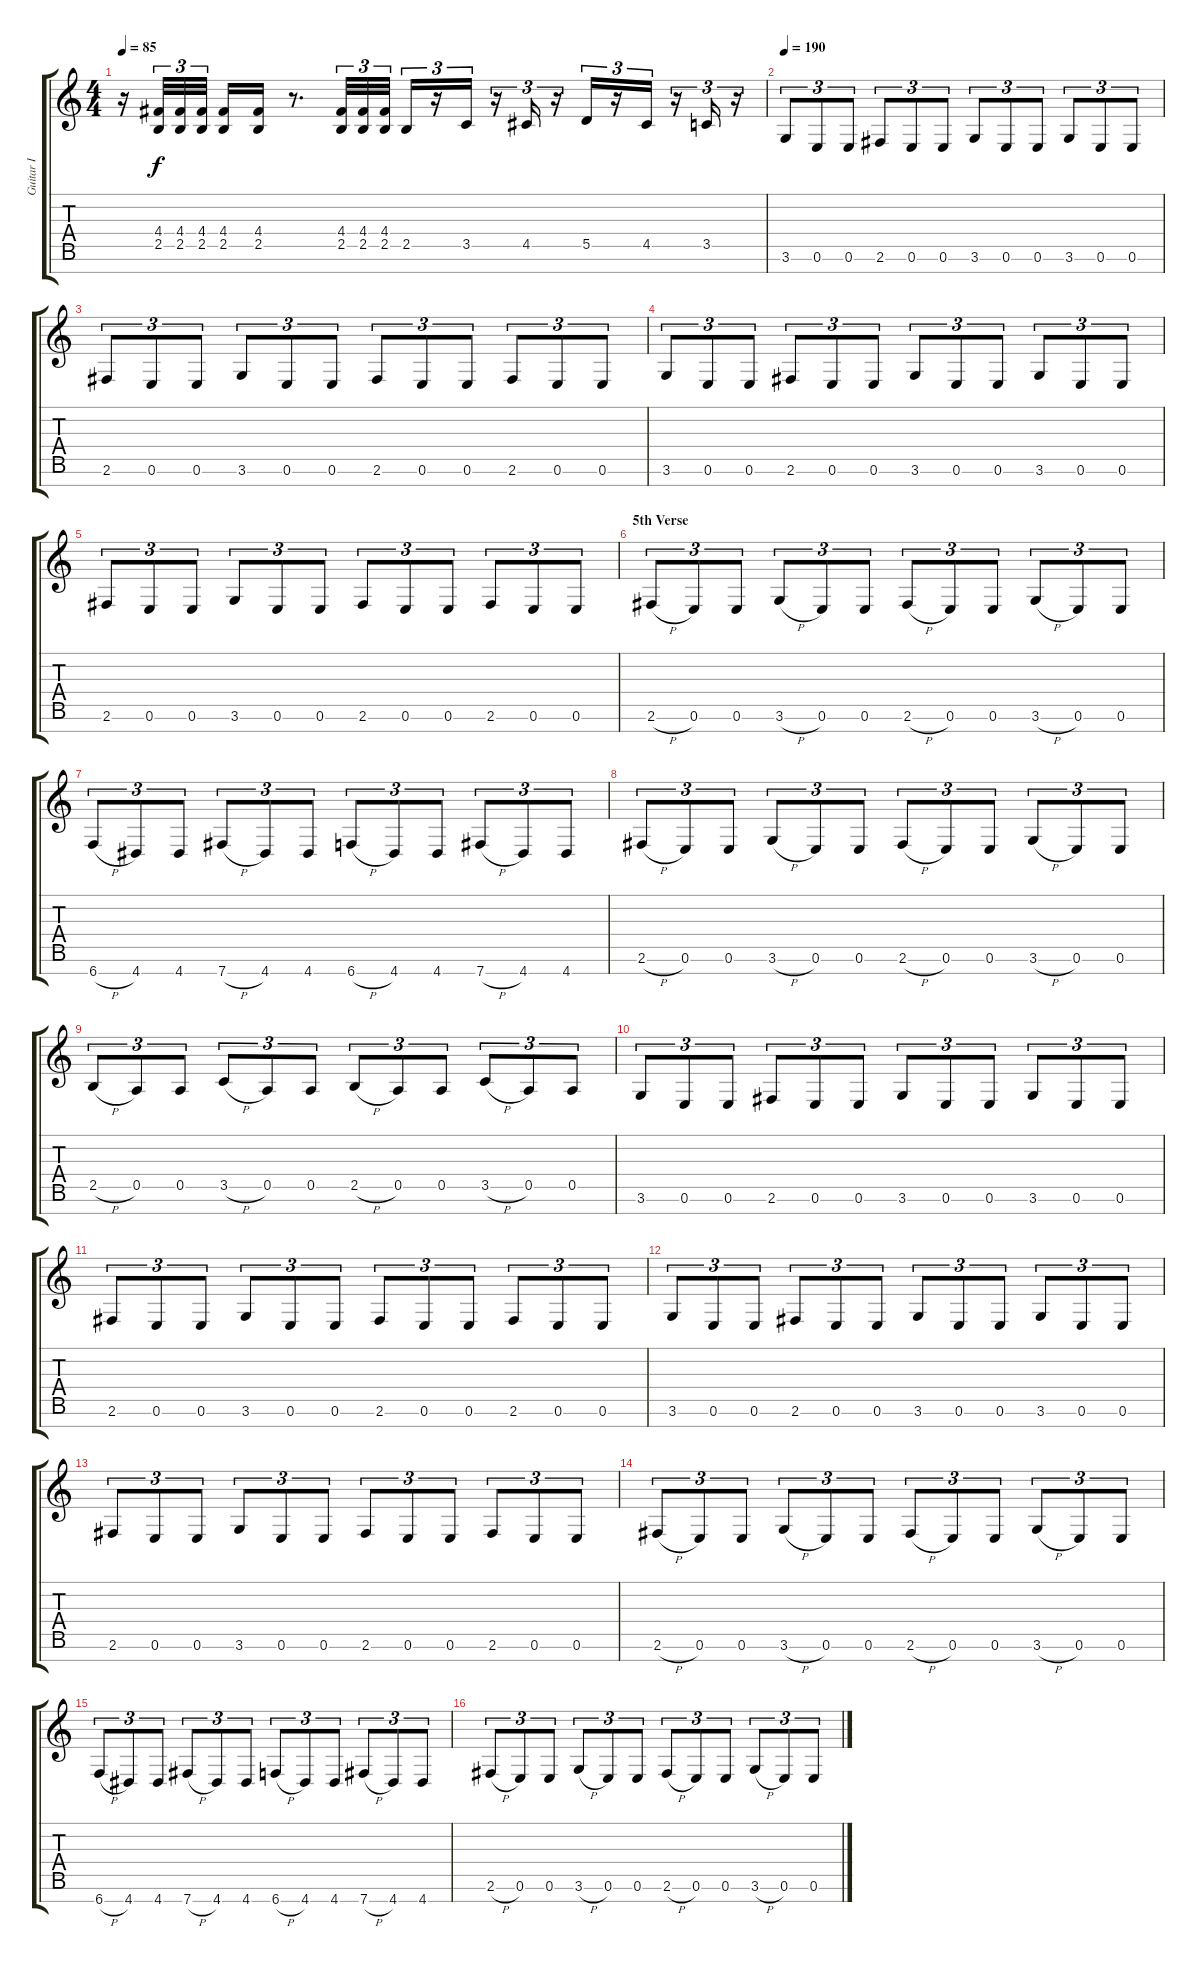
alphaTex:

\track ("Guitar I" "Guitar I") {instrument distortionguitar}
\staff {score tabs}
\tuning (E4 B3 G3 D3 A2 E2 B1) {hide}
\ts (4 4)
\tempo 85
\clef g2
\ks c
r.16{dy f} (4.4 2.5).32{tu (3 2)} (4.4 2.5).32{tu (3 2)} (4.4 2.5).32{tu (3 2)} (4.4 2.5).16 (4.4 2.5).16 r.8{d} (4.4 2.5).32{tu (3 2)} (4.4 2.5).32{tu (3 2)} (4.4 2.5).32{tu (3 2)} 2.5.16{tu (3 2)} r.16{tu (3 2)} 3.5.16{tu (3 2)} r.16{tu (3 2)} 4.5.16{tu (3 2)} r.16{tu (3 2)} 5.5.16{tu (3 2)} r.16{tu (3 2)} 4.5.16{tu (3 2)} r.16{tu (3 2)} 3.5.16{tu (3 2)} r.16{tu (3 2)} |
\tempo 190
3.6.8{tu (3 2)} 0.6.8{tu (3 2)} 0.6.8{tu (3 2)} 2.6.8{tu (3 2)} 0.6.8{tu (3 2)} 0.6.8{tu (3 2)} 3.6.8{tu (3 2)} 0.6.8{tu (3 2)} 0.6.8{tu (3 2)} 3.6.8{tu (3 2)} 0.6.8{tu (3 2)} 0.6.8{tu (3 2)} |
2.6.8{tu (3 2)} 0.6.8{tu (3 2)} 0.6.8{tu (3 2)} 3.6.8{tu (3 2)} 0.6.8{tu (3 2)} 0.6.8{tu (3 2)} 2.6.8{tu (3 2)} 0.6.8{tu (3 2)} 0.6.8{tu (3 2)} 2.6.8{tu (3 2)} 0.6.8{tu (3 2)} 0.6.8{tu (3 2)} |
3.6.8{tu (3 2)} 0.6.8{tu (3 2)} 0.6.8{tu (3 2)} 2.6.8{tu (3 2)} 0.6.8{tu (3 2)} 0.6.8{tu (3 2)} 3.6.8{tu (3 2)} 0.6.8{tu (3 2)} 0.6.8{tu (3 2)} 3.6.8{tu (3 2)} 0.6.8{tu (3 2)} 0.6.8{tu (3 2)} |
2.6.8{tu (3 2)} 0.6.8{tu (3 2)} 0.6.8{tu (3 2)} 3.6.8{tu (3 2)} 0.6.8{tu (3 2)} 0.6.8{tu (3 2)} 2.6.8{tu (3 2)} 0.6.8{tu (3 2)} 0.6.8{tu (3 2)} 2.6.8{tu (3 2)} 0.6.8{tu (3 2)} 0.6.8{tu (3 2)} |
\section ("" "5th Verse")
2.6{h}.8{tu (3 2)} 0.6.8{tu (3 2)} 0.6.8{tu (3 2)} 3.6{h}.8{tu (3 2)} 0.6.8{tu (3 2)} 0.6.8{tu (3 2)} 2.6{h}.8{tu (3 2)} 0.6.8{tu (3 2)} 0.6.8{tu (3 2)} 3.6{h}.8{tu (3 2)} 0.6.8{tu (3 2)} 0.6.8{tu (3 2)} |
6.7{h}.8{tu (3 2)} 4.7.8{tu (3 2)} 4.7.8{tu (3 2)} 7.7{h}.8{tu (3 2)} 4.7.8{tu (3 2)} 4.7.8{tu (3 2)} 6.7{h}.8{tu (3 2)} 4.7.8{tu (3 2)} 4.7.8{tu (3 2)} 7.7{h}.8{tu (3 2)} 4.7.8{tu (3 2)} 4.7.8{tu (3 2)} |
2.6{h}.8{tu (3 2)} 0.6.8{tu (3 2)} 0.6.8{tu (3 2)} 3.6{h}.8{tu (3 2)} 0.6.8{tu (3 2)} 0.6.8{tu (3 2)} 2.6{h}.8{tu (3 2)} 0.6.8{tu (3 2)} 0.6.8{tu (3 2)} 3.6{h}.8{tu (3 2)} 0.6.8{tu (3 2)} 0.6.8{tu (3 2)} |
2.5{h}.8{tu (3 2)} 0.5.8{tu (3 2)} 0.5.8{tu (3 2)} 3.5{h}.8{tu (3 2)} 0.5.8{tu (3 2)} 0.5.8{tu (3 2)} 2.5{h}.8{tu (3 2)} 0.5.8{tu (3 2)} 0.5.8{tu (3 2)} 3.5{h}.8{tu (3 2)} 0.5.8{tu (3 2)} 0.5.8{tu (3 2)} |
3.6.8{tu (3 2)} 0.6.8{tu (3 2)} 0.6.8{tu (3 2)} 2.6.8{tu (3 2)} 0.6.8{tu (3 2)} 0.6.8{tu (3 2)} 3.6.8{tu (3 2)} 0.6.8{tu (3 2)} 0.6.8{tu (3 2)} 3.6.8{tu (3 2)} 0.6.8{tu (3 2)} 0.6.8{tu (3 2)} |
2.6.8{tu (3 2)} 0.6.8{tu (3 2)} 0.6.8{tu (3 2)} 3.6.8{tu (3 2)} 0.6.8{tu (3 2)} 0.6.8{tu (3 2)} 2.6.8{tu (3 2)} 0.6.8{tu (3 2)} 0.6.8{tu (3 2)} 2.6.8{tu (3 2)} 0.6.8{tu (3 2)} 0.6.8{tu (3 2)} |
3.6.8{tu (3 2)} 0.6.8{tu (3 2)} 0.6.8{tu (3 2)} 2.6.8{tu (3 2)} 0.6.8{tu (3 2)} 0.6.8{tu (3 2)} 3.6.8{tu (3 2)} 0.6.8{tu (3 2)} 0.6.8{tu (3 2)} 3.6.8{tu (3 2)} 0.6.8{tu (3 2)} 0.6.8{tu (3 2)} |
2.6.8{tu (3 2)} 0.6.8{tu (3 2)} 0.6.8{tu (3 2)} 3.6.8{tu (3 2)} 0.6.8{tu (3 2)} 0.6.8{tu (3 2)} 2.6.8{tu (3 2)} 0.6.8{tu (3 2)} 0.6.8{tu (3 2)} 2.6.8{tu (3 2)} 0.6.8{tu (3 2)} 0.6.8{tu (3 2)} |
2.6{h}.8{tu (3 2)} 0.6.8{tu (3 2)} 0.6.8{tu (3 2)} 3.6{h}.8{tu (3 2)} 0.6.8{tu (3 2)} 0.6.8{tu (3 2)} 2.6{h}.8{tu (3 2)} 0.6.8{tu (3 2)} 0.6.8{tu (3 2)} 3.6{h}.8{tu (3 2)} 0.6.8{tu (3 2)} 0.6.8{tu (3 2)} |
6.7{h}.8{tu (3 2)} 4.7.8{tu (3 2)} 4.7.8{tu (3 2)} 7.7{h}.8{tu (3 2)} 4.7.8{tu (3 2)} 4.7.8{tu (3 2)} 6.7{h}.8{tu (3 2)} 4.7.8{tu (3 2)} 4.7.8{tu (3 2)} 7.7{h}.8{tu (3 2)} 4.7.8{tu (3 2)} 4.7.8{tu (3 2)} |
2.6{h}.8{tu (3 2)} 0.6.8{tu (3 2)} 0.6.8{tu (3 2)} 3.6{h}.8{tu (3 2)} 0.6.8{tu (3 2)} 0.6.8{tu (3 2)} 2.6{h}.8{tu (3 2)} 0.6.8{tu (3 2)} 0.6.8{tu (3 2)} 3.6{h}.8{tu (3 2)} 0.6.8{tu (3 2)} 0.6.8{tu (3 2)}
